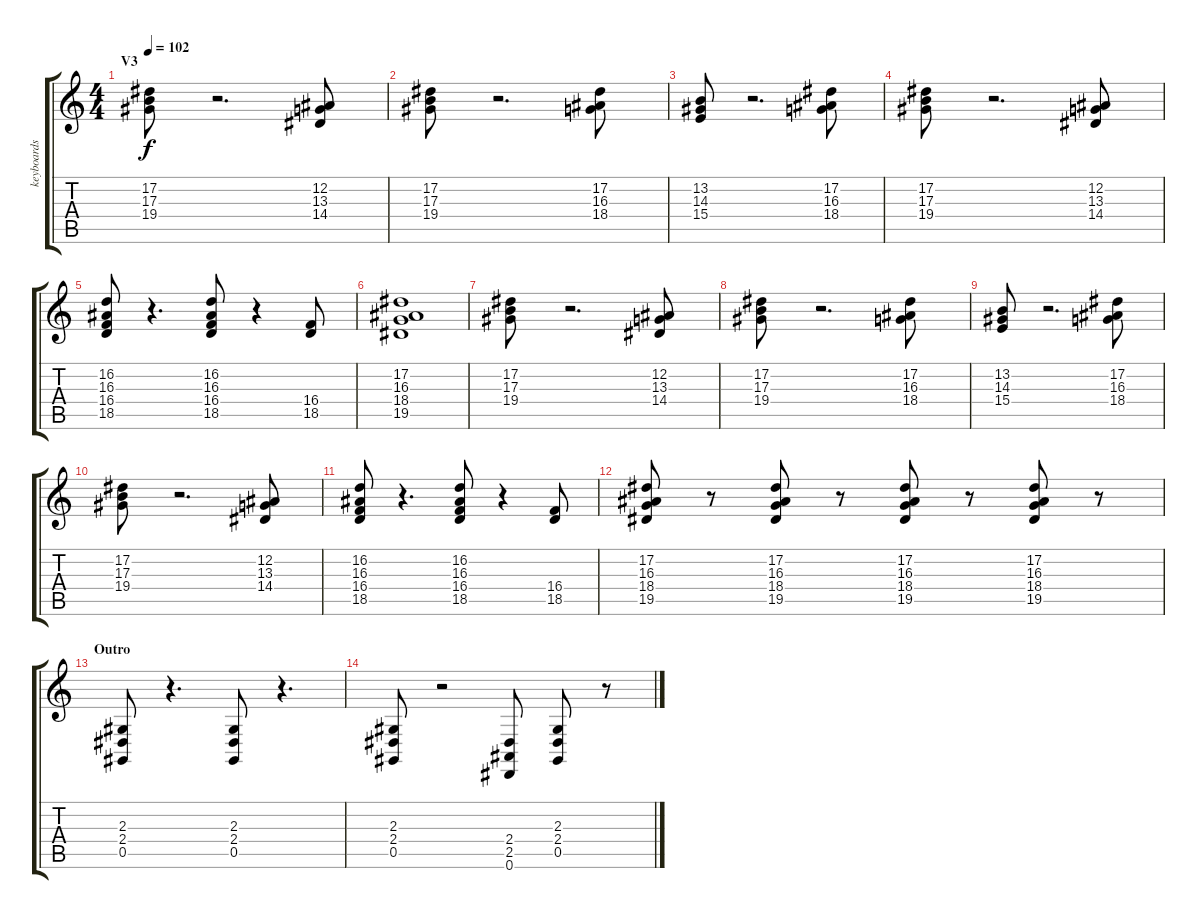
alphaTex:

\track ("keyboards 1" "keyboards ") {instrument stringensemble1}
\staff {score tabs}
\tuning (Eb4 Bb3 Gb3 Db3 Ab2 Eb2) {hide}
\ts (4 4)
\section ("" "V3")
\tempo 102
\clef g2
\ks c
(17.2 17.3 19.4).8{dy f} r.2{d} (12.2 13.3 14.4).8 |
(17.2 17.3 19.4).8 r.2{d} (17.2 16.3 18.4).8 |
(13.2 14.3 15.4).8 r.2{d} (17.2 16.3 18.4).8 |
(17.2 17.3 19.4).8 r.2{d} (12.2 13.3 14.4).8 |
(16.2 16.3 16.4 18.5).8 r.4{d} (16.2 16.3 16.4 18.5).8 r.4 (16.4 18.5).8 |
(17.2 16.3 18.4 19.5).1 |
(17.2 17.3 19.4).8 r.2{d} (12.2 13.3 14.4).8 |
(17.2 17.3 19.4).8 r.2{d} (17.2 16.3 18.4).8 |
(13.2 14.3 15.4).8 r.2{d} (17.2 16.3 18.4).8 |
(17.2 17.3 19.4).8 r.2{d} (12.2 13.3 14.4).8 |
(16.2 16.3 16.4 18.5).8 r.4{d} (16.2 16.3 16.4 18.5).8 r.4 (16.4 18.5).8 |
(17.2 16.3 18.4 19.5).8 r.8 (17.2 16.3 18.4 19.5).8 r.8 (17.2 16.3 18.4 19.5).8 r.8 (17.2 16.3 18.4 19.5).8 r.8 |
\section ("" "Outro")
(2.3 2.4 0.5).8 r.4{d} (2.3 2.4 0.5).8 r.4{d} |
(2.3 2.4 0.5).8 r.2 (2.4 2.5 0.6).8 (2.3 2.4 0.5).8 r.8
